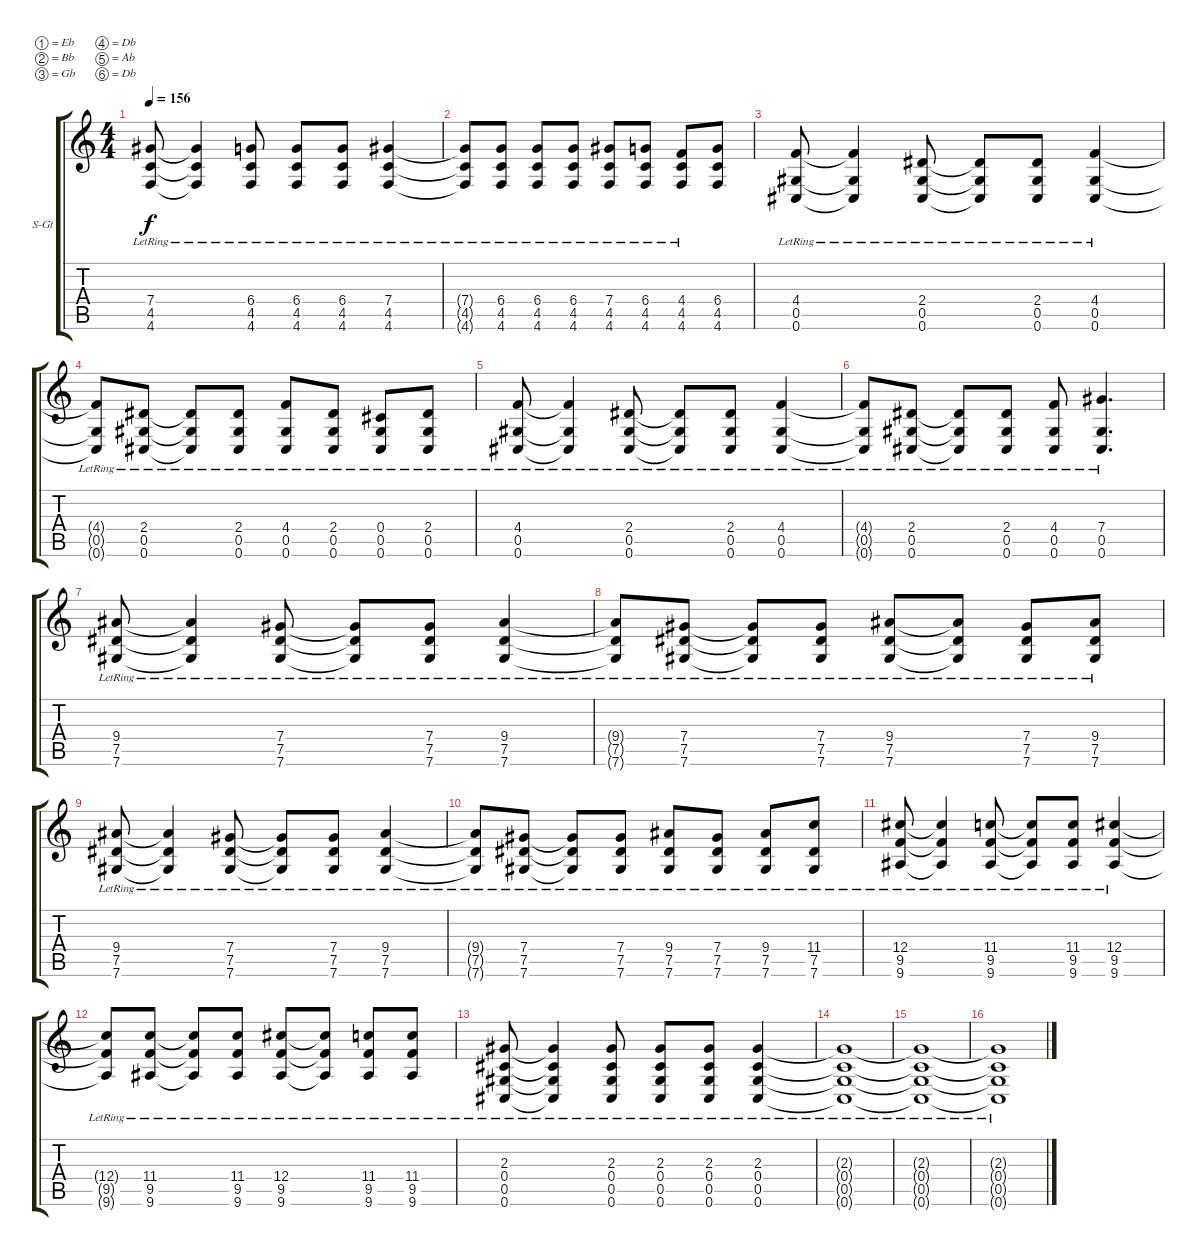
\defaultSystemsLayout 4
\bracketExtendMode groupsimilarinstruments
\firstSystemTrackNameOrientation horizontal
\otherSystemsTrackNameOrientation horizontal
\track ("Intro Guitar 1" "S-Gt") {instrument acousticguitarsteel}
\staff {score tabs}
\tuning (Eb4 Bb3 Gb3 Db3 Ab2 Db2)
\ts (4 4)
\tempo 156
\clef g2
\ks c
(7.4{lr} 4.6{lr} 4.5{lr}).8{dy f} (7.4{lr t} 4.6{lr t} 4.5{lr t}).4 (6.4{lr} 4.6{lr} 4.5{lr}).8 (6.4{lr} 4.6{lr} 4.5{lr}).8 (6.4{lr} 4.6{lr} 4.5{lr}).8 (7.4{lr} 4.6{lr} 4.5{lr}).4 |
(7.4{lr t} 4.6{lr t} 4.5{lr t}).8 (6.4{lr} 4.6{lr} 4.5{lr}).8 (6.4{lr} 4.6{lr} 4.5{lr}).8 (6.4{lr} 4.6{lr} 4.5{lr}).8 (7.4{lr} 4.6{lr} 4.5{lr}).8 (6.4{lr} 4.6{lr} 4.5{lr}).8 (4.5{lr} 4.4{lr} 4.6{lr}).8 (4.6 4.5 6.4).8 |
(0.5{lr} 0.6{lr} 4.4{lr}).8 (0.5{lr t} 0.6{lr t} 4.4{lr t}).4 (0.5{lr} 0.6{lr} 2.4{lr}).8 (0.5{lr t} 0.6{lr t} 2.4{lr t}).8 (0.5{lr} 0.6{lr} 2.4{lr}).8 (0.5{lr} 0.6{lr} 4.4{lr}).4 |
(0.5{lr t} 0.6{lr t} 4.4{t}).8 (0.5{lr} 0.6{lr} 2.4{lr}).8 (0.5{lr t} 0.6{lr t} 2.4{lr t}).8 (0.5{lr} 0.6{lr} 2.4{lr}).8 (0.5{lr} 0.6{lr} 4.4{lr}).8 (0.5{lr} 0.6{lr} 2.4{lr}).8 (0.5{lr} 0.6{lr} 0.4{lr}).8 (0.5{lr} 0.6{lr} 2.4{lr}).8 |
(0.5{lr} 0.6{lr} 4.4{lr}).8 (0.5{lr t} 0.6{lr t} 4.4{lr t}).4 (0.5{lr} 0.6{lr} 2.4{lr}).8 (0.5{lr t} 0.6{lr t} 2.4{lr t}).8 (0.5{lr} 0.6{lr} 2.4{lr}).8 (0.5{lr} 0.6{lr} 4.4{lr}).4 |
(0.5{lr t} 0.6{lr t} 4.4{t}).8 (0.5{lr} 0.6{lr} 2.4{lr}).8 (0.5{lr t} 0.6{lr t} 2.4{lr t}).8 (0.5{lr} 0.6{lr} 2.4{lr}).8 (0.5{lr} 0.6{lr} 4.4{lr}).8 (0.5{lr} 0.6{lr} 7.4{lr}).4{d} |
(9.4{lr} 7.5{lr} 7.6{lr}).8 (9.4{lr t} 7.5{lr t} 7.6{lr t}).4 (7.4{lr} 7.5{lr} 7.6{lr}).8 (7.4{lr t} 7.5{lr t} 7.6{lr t}).8 (7.4{lr} 7.5{lr} 7.6{lr}).8 (9.4{lr} 7.5{lr} 7.6{lr}).4 |
(9.4{lr t} 7.5{lr t} 7.6{t}).8 (7.4{lr} 7.5{lr} 7.6{lr}).8 (7.4{lr t} 7.5{lr t} 7.6{lr t}).8 (7.4{lr} 7.5{lr} 7.6{lr}).8 (9.4{lr} 7.5{lr} 7.6{lr}).8 (9.4{lr t} 7.5{lr t} 7.6{lr t}).8 (7.4{lr} 7.5{lr} 7.6{lr}).8 (9.4{lr} 7.5{lr} 7.6{lr}).8 |
(9.4{lr} 7.5{lr} 7.6{lr}).8 (9.4{lr t} 7.5{lr t} 7.6{lr t}).4 (7.4{lr} 7.5{lr} 7.6{lr}).8 (7.4{lr t} 7.5{lr t} 7.6{lr t}).8 (7.4{lr} 7.5{lr} 7.6{lr}).8 (9.4{lr} 7.5{lr} 7.6{lr}).4 |
(9.4{lr t} 7.5{lr t} 7.6{t}).8 (7.4{lr} 7.5{lr} 7.6{lr}).8 (7.4{lr t} 7.5{lr t} 7.6{lr t}).8 (7.4{lr} 7.5{lr} 7.6{lr}).8 (9.4{lr} 7.5{lr} 7.6{lr}).8 (7.4{lr} 7.5{lr} 7.6{lr}).8 (9.4{lr} 7.5{lr} 7.6{lr}).8 (11.4{lr} 7.5{lr} 7.6{lr}).8 |
(9.5{lr} 9.6{lr} 12.4{lr}).8 (9.5{lr t} 9.6{lr t} 12.4{lr t}).4 (9.5{lr} 9.6{lr} 11.4{lr}).8 (9.5{lr t} 9.6{lr t} 11.4{lr t}).8 (9.5{lr} 9.6{lr} 11.4{lr}).8 (9.5{lr} 9.6{lr} 12.4{lr}).4 |
(9.5{lr t} 9.6{t} 12.4{t}).8 (9.5{lr} 9.6{lr} 11.4{lr}).8 (9.5{lr t} 9.6{lr t} 11.4{lr t}).8 (9.5{lr} 9.6{lr} 11.4{lr}).8 (9.5{lr} 9.6{lr} 12.4{lr}).8 (9.5{lr t} 9.6{lr t} 12.4{lr t}).8 (9.5{lr} 9.6{lr} 11.4{lr}).8 (9.5{lr} 9.6{lr} 11.4{lr}).8 |
(0.5{lr} 0.6{lr} 0.4{lr} 2.3{lr}).8 (0.5{lr t} 0.6{lr t} 2.3{lr t} 0.4{lr t}).4 (0.5{lr} 0.6{lr} 2.3{lr} 0.4{lr}).8 (0.5{lr} 0.6{lr} 2.3{lr} 0.4{lr}).8 (0.5{lr} 0.6{lr} 2.3{lr} 0.4{lr}).8 (0.5{lr} 0.6{lr} 2.3{lr} 0.4{lr}).4 |
(0.4{lr t} 2.3{lr t} 0.5{lr t} 0.6{lr t}).1 |
(0.6{lr t} 0.5{lr t} 0.4{lr t} 2.3{lr t}).1 |
(2.3{lr t} 0.4{lr t} 0.5{lr t} 0.6{lr t}).1
